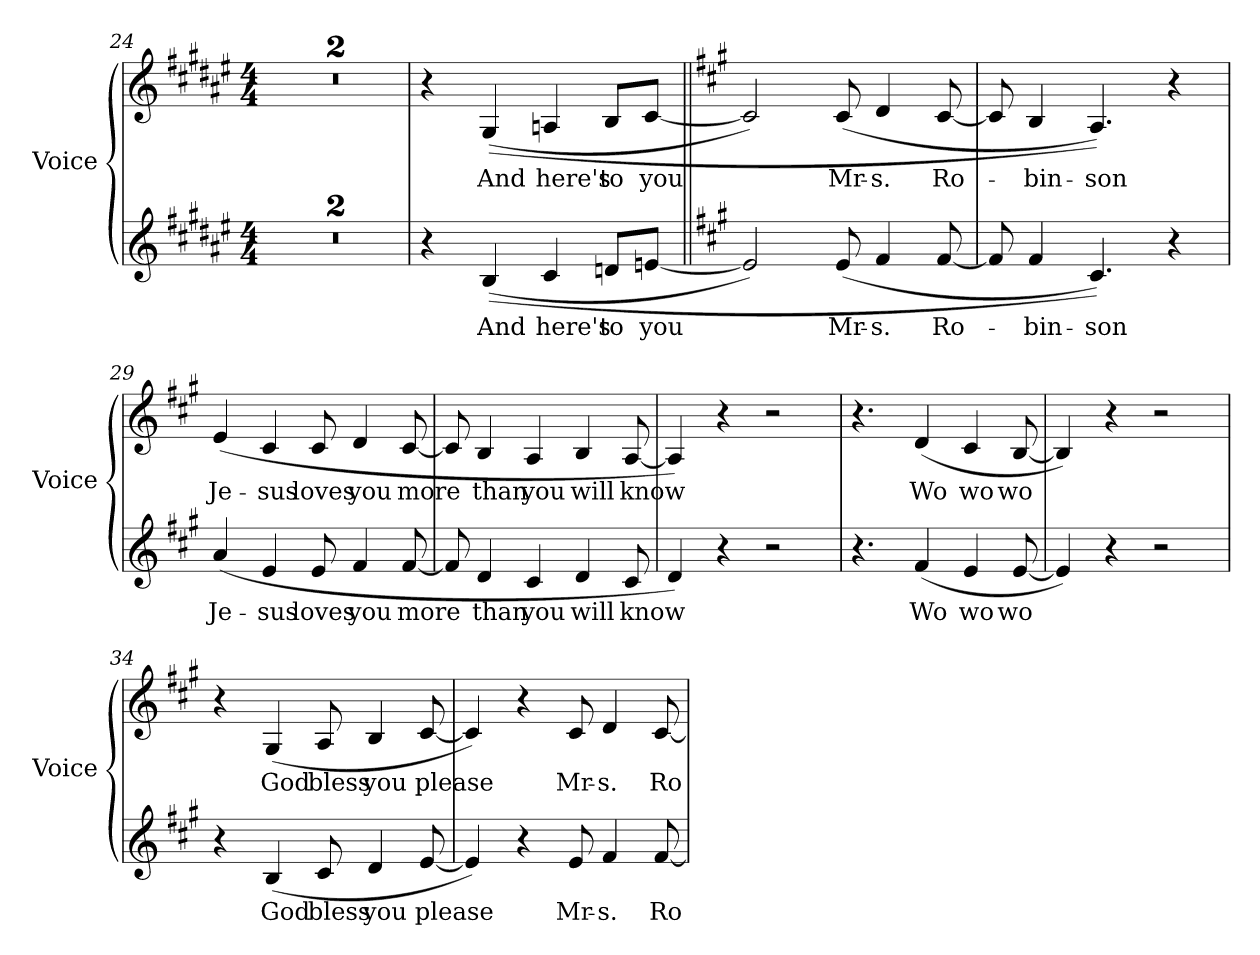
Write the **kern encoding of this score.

**kern	**text	**kern	**text
*part2	*part2	*part1	*part1
*staff2	*staff2	*staff1	*staff1
*I"Voice	*	*I"Voice	*
*I'Voice	*	*I'Voice	*
*clefG2	*	*clefG2	*
*k[f#c#g#d#a#e#]	*	*k[f#c#g#d#a#e#]	*
*F#:	*	*F#:	*
*M4/4	*	*M4/4	*
=24	=24	=24	=24
1r	.	1r	.
=25	=25	=25	=25
1r	.	1r	.
!!LO:PB:g=z
=26	=26	=26	=26
4r	.	4r	.
!	!LO:LY:b:color=#000000	!	!
!	!	!	!LO:LY:b:color=#000000
((4Bi/	And	((4G#i/	And
!	!LO:LY:b:color=#000000	!	!
!	!	!	!LO:LY:b:color=#000000
4c#i/	here's	4Ani/	here's
!	!LO:LY:b:color=#000000	!	!
!	!	!	!LO:LY:b:color=#000000
8dni/L	to	8Bi/L	to
!	!LO:LY:b:color=#000000	!	!
!	!	!	!LO:LY:b:color=#000000
[8eni/J	you	[8c#i/J	you
=27||	=27||	=27||	=27||
*k[f#c#g#]	*	*k[f#c#g#]	*
*A:	*	*A:	*
2ei/])	.	2c#i/])	.
!	!LO:LY:b:color=#000000	!	!
!	!	!	!LO:LY:b:color=#000000
(8ei/	Mr-	(8c#i/	Mr-
!	!LO:LY:b:color=#000000	!	!
!	!	!	!LO:LY:b:color=#000000
4f#i/	-s.	4di/	-s.
!	!LO:LY:b:color=#000000	!	!
!	!	!	!LO:LY:b:color=#000000
[8f#i/	Ro-	[8c#i/	Ro-
=28	=28	=28	=28
8f#i/]	.	8c#i/]	.
!	!LO:LY:b:color=#000000	!	!
!	!	!	!LO:LY:b:color=#000000
4f#i/	-bin-	4Bi/	-bin-
!	!LO:LY:b:color=#000000	!	!
!	!	!	!LO:LY:b:color=#000000
4.c#i/))	-son	4.Ai/))	-son
4r	.	4r	.
=29	=29	=29	=29
!	!LO:LY:b:color=#000000	!	!
!	!	!	!LO:LY:b:color=#000000
(4ai/	Je-	(4ei/	Je-
!	!LO:LY:b:color=#000000	!	!
!	!	!	!LO:LY:b:color=#000000
4ei/	-sus	4c#i/	-sus
!	!LO:LY:b:color=#000000	!	!
!	!	!	!LO:LY:b:color=#000000
8ei/	loves	8c#i/	loves
!	!LO:LY:b:color=#000000	!	!
!	!	!	!LO:LY:b:color=#000000
4f#i/	you	4di/	you
!	!LO:LY:b:color=#000000	!	!
!	!	!	!LO:LY:b:color=#000000
[8f#i/	more	[8c#i/	more
!!LO:LB:g=z
=30	=30	=30	=30
8f#i/]	.	8c#i/]	.
!	!LO:LY:b:color=#000000	!	!
!	!	!	!LO:LY:b:color=#000000
4di/	than	4Bi/	than
!	!LO:LY:b:color=#000000	!	!
!	!	!	!LO:LY:b:color=#000000
4c#i/	you	4Ai/	you
!	!LO:LY:b:color=#000000	!	!
!	!	!	!LO:LY:b:color=#000000
4di/	will	4Bi/	will
!	!LO:LY:b:color=#000000	!	!
!	!	!	!LO:LY:b:color=#000000
8c#i/	know	[8Ai/	know
=31	=31	=31	=31
4di/)	.	4Ai/])	.
4r	.	4r	.
2r	.	2r	.
=32	=32	=32	=32
4.r	.	4.r	.
!	!LO:LY:b:color=#000000	!	!
!	!	!	!LO:LY:b:color=#000000
(4f#i/	Wo	(4di/	Wo
!	!LO:LY:b:color=#000000	!	!
!	!	!	!LO:LY:b:color=#000000
4ei/	wo	4c#i/	wo
!	!LO:LY:b:color=#000000	!	!
!	!	!	!LO:LY:b:color=#000000
[8ei/	wo	[8Bi/	wo
=33	=33	=33	=33
4ei/])	.	4Bi/])	.
4r	.	4r	.
2r	.	2r	.
=34	=34	=34	=34
4r	.	4r	.
!	!LO:LY:b:color=#000000	!	!
!	!	!	!LO:LY:b:color=#000000
(4Bi/	God	(4G#i/	God
!	!LO:LY:b:color=#000000	!	!
!	!	!	!LO:LY:b:color=#000000
8c#i/	bless	8Ai/	bless
!	!LO:LY:b:color=#000000	!	!
!	!	!	!LO:LY:b:color=#000000
4di/	you	4Bi/	you
!	!LO:LY:b:color=#000000	!	!
!	!	!	!LO:LY:b:color=#000000
[8ei/	please	[8c#i/	please
!!LO:LB:g=z
=35	=35	=35	=35
4ei/])	.	4c#i/])	.
4r	.	4r	.
!	!LO:LY:b:color=#000000	!	!
!	!	!	!LO:LY:b:color=#000000
8ei/	Mr-	8c#i/	Mr-
!	!LO:LY:b:color=#000000	!	!
!	!	!	!LO:LY:b:color=#000000
4f#i/	-s.	4di/	-s.
!	!LO:LY:b:color=#000000	!	!
!	!	!	!LO:LY:b:color=#000000
[8f#i/	Ro-	[8c#i/	Ro-
=	=	=	=
*-	*-	*-	*-
